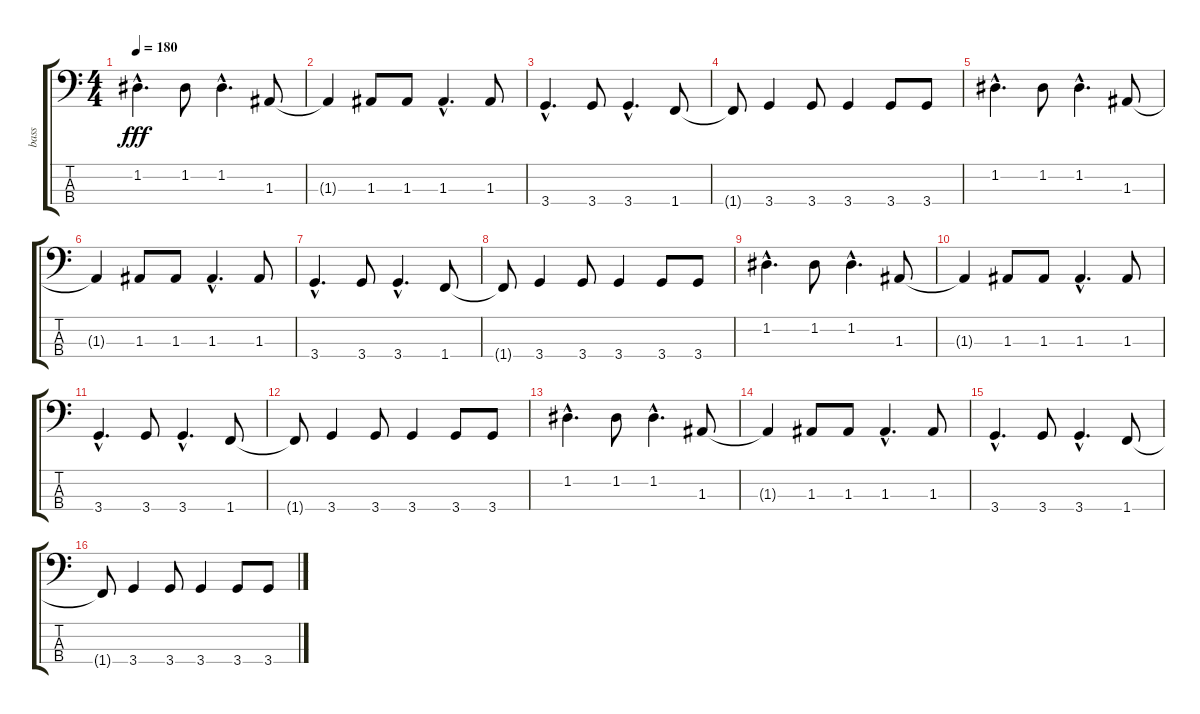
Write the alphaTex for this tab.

\track ("bass" "bass") {instrument electricbasspick}
\staff {score tabs}
\tuning (G2 D2 A1 E1) {hide}
\ts (4 4)
\tempo 180
\clef f4
\ks c
1.2{hac}.4{d dy fff} 1.2.8 1.2{hac}.4{d} 1.3.8 |
1.3{t}.4 1.3.8 1.3.8 1.3{hac}.4{d} 1.3.8 |
3.4{hac}.4{d} 3.4.8 3.4{hac}.4{d} 1.4.8 |
1.4{t}.8 3.4.4 3.4.8 3.4.4 3.4.8 3.4.8 |
1.2{hac}.4{d} 1.2.8 1.2{hac}.4{d} 1.3.8 |
1.3{t}.4 1.3.8 1.3.8 1.3{hac}.4{d} 1.3.8 |
3.4{hac}.4{d} 3.4.8 3.4{hac}.4{d} 1.4.8 |
1.4{t}.8 3.4.4 3.4.8 3.4.4 3.4.8 3.4.8 |
1.2{hac}.4{d} 1.2.8 1.2{hac}.4{d} 1.3.8 |
1.3{t}.4 1.3.8 1.3.8 1.3{hac}.4{d} 1.3.8 |
3.4{hac}.4{d} 3.4.8 3.4{hac}.4{d} 1.4.8 |
1.4{t}.8 3.4.4 3.4.8 3.4.4 3.4.8 3.4.8 |
1.2{hac}.4{d} 1.2.8 1.2{hac}.4{d} 1.3.8 |
1.3{t}.4 1.3.8 1.3.8 1.3{hac}.4{d} 1.3.8 |
3.4{hac}.4{d} 3.4.8 3.4{hac}.4{d} 1.4.8 |
1.4{t}.8 3.4.4 3.4.8 3.4.4 3.4.8 3.4.8
